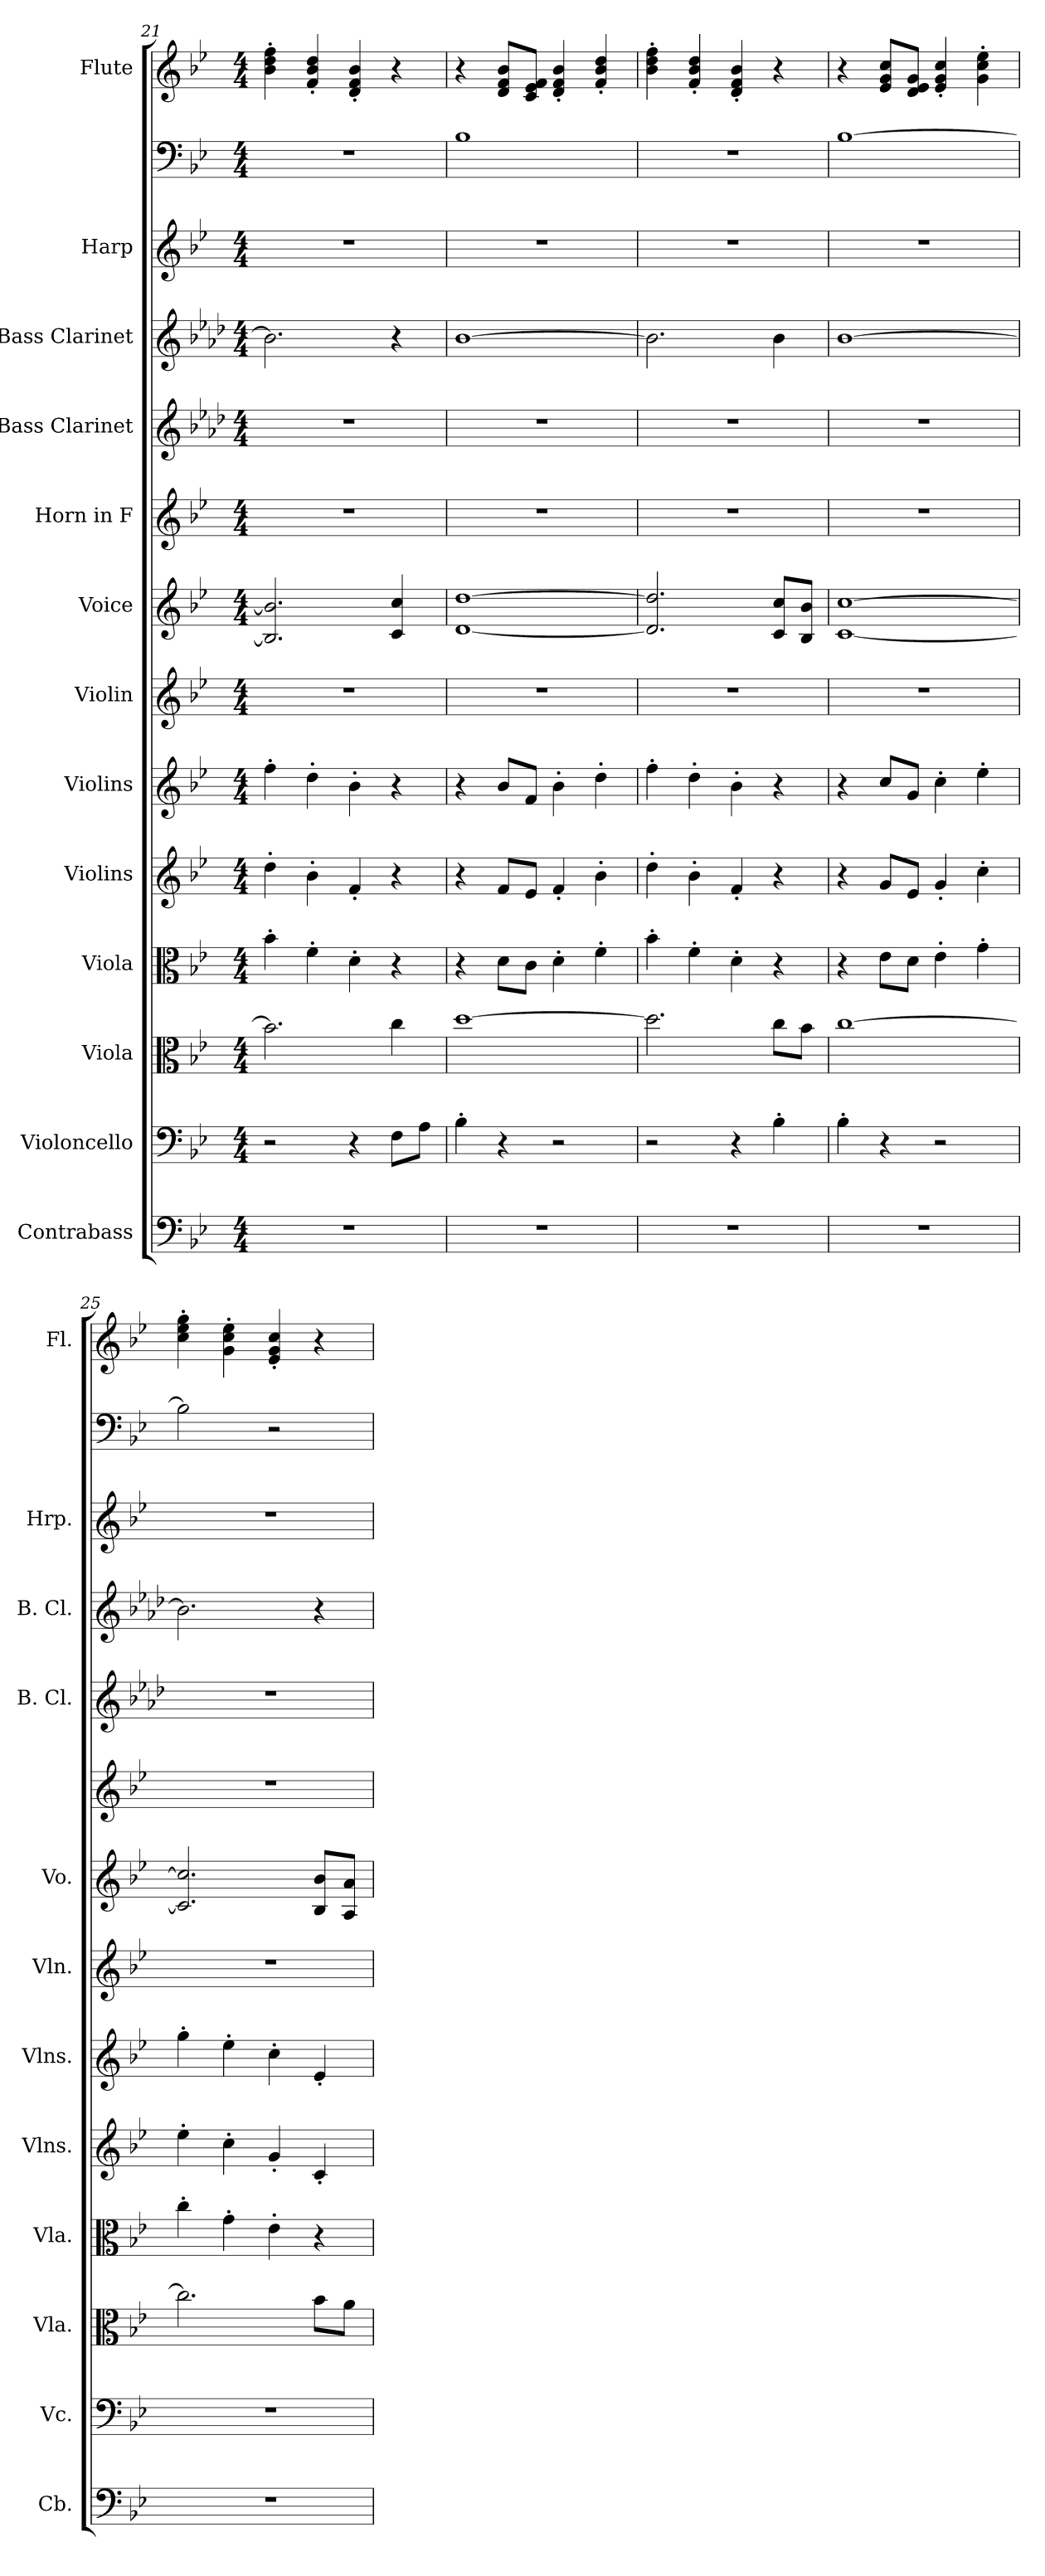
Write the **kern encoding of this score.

**kern	**kern	**kern	**kern	**kern	**kern	**kern	**kern	**kern	**kern	**kern	**kern	**kern	**kern
*part13	*part12	*part11	*part10	*part9	*part8	*part7	*part6	*part5	*part4	*part3	*part2	*part2	*part1
*staff14	*staff13	*staff12	*staff11	*staff10	*staff9	*staff8	*staff7	*staff6	*staff5	*staff4	*staff3	*staff2	*staff1
*I"Contrabass	*I"Violoncello	*I"Viola	*I"Viola	*I"Violins	*I"Violins	*I"Violin	*I"Voice	*I"Horn in F	*I"Bass Clarinet	*I"Bass Clarinet	*I"Harp	*	*I"Flute
*I'Cb.	*I'Vc.	*I'Vla.	*I'Vla.	*I'Vlns.	*I'Vlns.	*I'Vln.	*I'Vo.	*	*I'B. Cl.	*I'B. Cl.	*I'Hrp.	*	*I'Fl.
*clefF4	*clefF4	*clefC3	*clefC3	*clefG2	*clefG2	*clefG2	*clefG2	*clefG2	*clefG2	*clefG2	*clefG2	*clefF4	*clefG2
*ITrd7c12	*	*	*	*	*	*	*	*ITrd4c7	*ITrd8c14	*ITrd8c14	*	*	*
*k[b-e-]	*k[b-e-]	*k[b-e-]	*k[b-e-]	*k[b-e-]	*k[b-e-]	*k[b-e-]	*k[b-e-]	*k[b-e-a-]	*k[b-e-a-d-]	*k[b-e-a-d-]	*k[b-e-]	*k[b-e-]	*k[b-e-]
*M4/4	*M4/4	*M4/4	*M4/4	*M4/4	*M4/4	*M4/4	*M4/4	*M4/4	*M4/4	*M4/4	*M4/4	*M4/4	*M4/4
=21	=21	=21	=21	=21	=21	=21	=21	=21	=21	=21	=21	=21	=21
1r	2r	2.b-\]	4b-'\	4dd'\	4ff'\	1r	2.B-/] 2.b-/]	1r	1r	2.B-\]	1r	1r	4b-\' 4dd\' 4ff\'
.	.	.	4f'\	4b-'\	4dd'\	.	.	.	.	.	.	.	4f/' 4b-/' 4dd/'
.	4r	.	4d'\	4f'/	4b-'\	.	.	.	.	.	.	.	4d/' 4f/' 4b-/'
.	8F\L	4cc\	4r	4r	4r	.	4c/ 4cc/	.	.	4r	.	.	4r
.	8A\J	.	.	.	.	.	.	.	.	.	.	.	.
=22	=22	=22	=22	=22	=22	=22	=22	=22	=22	=22	=22	=22	=22
1r	4B-'\	[1dd	4r	4r	4r	1r	[1d [1dd	1r	1r	[1B-	1r	1B-	4r
.	4r	.	8d\L	8f/L	8b-/L	.	.	.	.	.	.	.	8d/ 8f/ 8b-/L
.	.	.	8c\J	8e-/J	8f/J	.	.	.	.	.	.	.	8c/ 8e-/ 8f/J
.	2r	.	4d'\	4f'/	4b-'\	.	.	.	.	.	.	.	4d/' 4f/' 4b-/'
.	.	.	4f'\	4b-'\	4dd'\	.	.	.	.	.	.	.	4f/' 4b-/' 4dd/'
=23	=23	=23	=23	=23	=23	=23	=23	=23	=23	=23	=23	=23	=23
1r	2r	2.dd\]	4b-'\	4dd'\	4ff'\	1r	2.d/] 2.dd/]	1r	1r	2.B-\]	1r	1r	4b-\' 4dd\' 4ff\'
.	.	.	4f'\	4b-'\	4dd'\	.	.	.	.	.	.	.	4f/' 4b-/' 4dd/'
.	4r	.	4d'\	4f'/	4b-'\	.	.	.	.	.	.	.	4d/' 4f/' 4b-/'
.	4B-'\	8cc\L	4r	4r	4r	.	8c/ 8cc/L	.	.	4B-\	.	.	4r
.	.	8b-\J	.	.	.	.	8B-/ 8b-/J	.	.	.	.	.	.
=24	=24	=24	=24	=24	=24	=24	=24	=24	=24	=24	=24	=24	=24
1r	4B-'\	[1cc	4r	4r	4r	1r	[1c [1cc	1r	1r	[1B-	1r	[1B-	4r
.	4r	.	8e-\L	8g/L	8cc/L	.	.	.	.	.	.	.	8e-/ 8g/ 8cc/L
.	.	.	8d\J	8e-/J	8g/J	.	.	.	.	.	.	.	8d/ 8e-/ 8g/J
.	2r	.	4e-'\	4g'/	4cc'\	.	.	.	.	.	.	.	4e-/' 4g/' 4cc/'
.	.	.	4g'\	4cc'\	4ee-'\	.	.	.	.	.	.	.	4g\' 4cc\' 4ee-\'
!!LO:PB:g=z
=25	=25	=25	=25	=25	=25	=25	=25	=25	=25	=25	=25	=25	=25
1r	1r	2.cc\]	4cc'\	4ee-'\	4gg'\	1r	2.c/] 2.cc/]	1r	1r	2.B-\]	1r	2B-\]	4cc\' 4ee-\' 4gg\'
.	.	.	4g'\	4cc'\	4ee-'\	.	.	.	.	.	.	.	4g\' 4cc\' 4ee-\'
.	.	.	4e-'\	4g'/	4cc'\	.	.	.	.	.	.	2r	4e-/' 4g/' 4cc/'
.	.	8b-\L	4r	4c'/	4e-'/	.	8B-/ 8b-/L	.	.	4r	.	.	4r
.	.	8a\J	.	.	.	.	8A/ 8a/J	.	.	.	.	.	.
=	=	=	=	=	=	=	=	=	=	=	=	=	=
*-	*-	*-	*-	*-	*-	*-	*-	*-	*-	*-	*-	*-	*-
